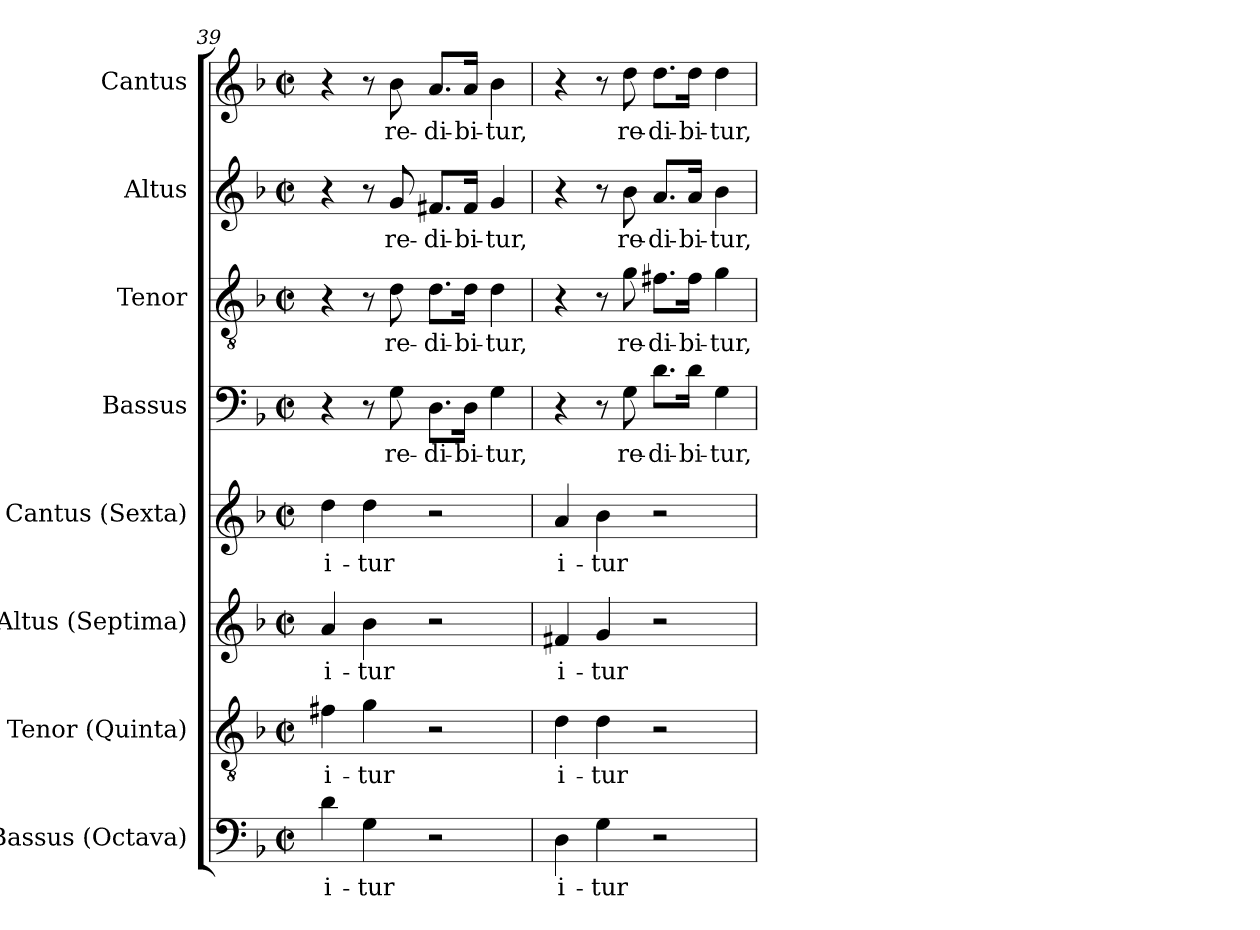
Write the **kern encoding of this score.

**kern	**text	**kern	**text	**kern	**text	**kern	**text	**kern	**text	**kern	**text	**kern	**text	**kern	**text
*part8	*part8	*part7	*part7	*part6	*part6	*part5	*part5	*part4	*part4	*part3	*part3	*part2	*part2	*part1	*part1
*staff8	*staff8	*staff7	*staff7	*staff6	*staff6	*staff5	*staff5	*staff4	*staff4	*staff3	*staff3	*staff2	*staff2	*staff1	*staff1
*I"Bassus (Octava)	*	*I"Tenor (Quinta)	*	*I"Altus (Septima)	*	*I"Cantus (Sexta)	*	*I"Bassus	*	*I"Tenor	*	*I"Altus	*	*I"Cantus	*
*I'B.	*	*I'T.	*	*I'A.	*	*I'S.	*	*I'B.	*	*I'T.	*	*I'A.	*	*I'S.	*
!!LO:LB:g=z
*clefF4	*	*clefGv2	*	*clefG2	*	*clefG2	*	*clefF4	*	*clefGv2	*	*clefG2	*	*clefG2	*
*	*	*ITrd7c12	*	*	*	*	*	*	*	*ITrd7c12	*	*	*	*	*
*k[b-]	*	*k[b-]	*	*k[b-]	*	*k[b-]	*	*k[b-]	*	*k[b-]	*	*k[b-]	*	*k[b-]	*
*F:	*	*F:	*	*F:	*	*F:	*	*F:	*	*F:	*	*F:	*	*F:	*
*M2/2	*	*M2/2	*	*M2/2	*	*M2/2	*	*M2/2	*	*M2/2	*	*M2/2	*	*M2/2	*
*met(c|)	*	*met(c|)	*	*met(c|)	*	*met(c|)	*	*met(c|)	*	*met(c|)	*	*met(c|)	*	*met(c|)	*
=39	=39	=39	=39	=39	=39	=39	=39	=39	=39	=39	=39	=39	=39	=39	=39
!	!LO:LY:b:color=#000000	!	!	!	!	!	!	!	!	!	!	!	!	!	!
!	!	!	!LO:LY:b:color=#000000	!	!	!	!	!	!	!	!	!	!	!	!
!	!	!	!	!	!LO:LY:b:color=#000000	!	!	!	!	!	!	!	!	!	!
!	!	!	!	!	!	!	!LO:LY:b:color=#000000	!	!	!	!	!	!	!	!
4di\	i-	4F#Xi\	i-	4ai/	i-	4ddi\	i-	4r	.	4r	.	4r	.	4r	.
!	!LO:LY:b:color=#000000	!	!	!	!	!	!	!	!	!	!	!	!	!	!
!	!	!	!LO:LY:b:color=#000000	!	!	!	!	!	!	!	!	!	!	!	!
!	!	!	!	!	!LO:LY:b:color=#000000	!	!	!	!	!	!	!	!	!	!
!	!	!	!	!	!	!	!LO:LY:b:color=#000000	!	!	!	!	!	!	!	!
4Gi\	-tur	4Gi\	-tur	4b-i\	-tur	4ddi\	-tur	8r	.	8r	.	8r	.	8r	.
!	!	!	!	!	!	!	!	!	!LO:LY:b:color=#000000	!	!	!	!	!	!
!	!	!	!	!	!	!	!	!	!	!	!LO:LY:b:color=#000000	!	!	!	!
!	!	!	!	!	!	!	!	!	!	!	!	!	!LO:LY:b:color=#000000	!	!
!	!	!	!	!	!	!	!	!	!	!	!	!	!	!	!LO:LY:b:color=#000000
.	.	.	.	.	.	.	.	8Gi\	re-	8Di\	re-	8gi/	re-	8b-i\	re-
!	!	!	!	!	!	!	!	!	!LO:LY:b:color=#000000	!	!	!	!	!	!
!	!	!	!	!	!	!	!	!	!	!	!LO:LY:b:color=#000000	!	!	!	!
!	!	!	!	!	!	!	!	!	!	!	!	!	!LO:LY:b:color=#000000	!	!
!	!	!	!	!	!	!	!	!	!	!	!	!	!	!	!LO:LY:b:color=#000000
2r	.	2r	.	2r	.	2r	.	8.Di\L	-di-	8.Di\L	-di-	8.f#Xi/L	-di-	8.ai/L	-di-
!	!	!	!	!	!	!	!	!	!LO:LY:b:color=#000000	!	!	!	!	!	!
!	!	!	!	!	!	!	!	!	!	!	!LO:LY:b:color=#000000	!	!	!	!
!	!	!	!	!	!	!	!	!	!	!	!	!	!LO:LY:b:color=#000000	!	!
!	!	!	!	!	!	!	!	!	!	!	!	!	!	!	!LO:LY:b:color=#000000
.	.	.	.	.	.	.	.	16Di\Jk	-bi-	16Di\Jk	-bi-	16f#i/Jk	-bi-	16ai/Jk	-bi-
!	!	!	!	!	!	!	!	!	!LO:LY:b:color=#000000	!	!	!	!	!	!
!	!	!	!	!	!	!	!	!	!	!	!LO:LY:b:color=#000000	!	!	!	!
!	!	!	!	!	!	!	!	!	!	!	!	!	!LO:LY:b:color=#000000	!	!
!	!	!	!	!	!	!	!	!	!	!	!	!	!	!	!LO:LY:b:color=#000000
.	.	.	.	.	.	.	.	4Gi\	-tur,	4Di\	-tur,	4gi/	-tur,	4b-i\	-tur,
=40	=40	=40	=40	=40	=40	=40	=40	=40	=40	=40	=40	=40	=40	=40	=40
!	!LO:LY:b:color=#000000	!	!	!	!	!	!	!	!	!	!	!	!	!	!
!	!	!	!LO:LY:b:color=#000000	!	!	!	!	!	!	!	!	!	!	!	!
!	!	!	!	!	!LO:LY:b:color=#000000	!	!	!	!	!	!	!	!	!	!
!	!	!	!	!	!	!	!LO:LY:b:color=#000000	!	!	!	!	!	!	!	!
4Di\	i-	4Di\	i-	4f#Xi/	i-	4ai/	i-	4r	.	4r	.	4r	.	4r	.
!	!LO:LY:b:color=#000000	!	!	!	!	!	!	!	!	!	!	!	!	!	!
!	!	!	!LO:LY:b:color=#000000	!	!	!	!	!	!	!	!	!	!	!	!
!	!	!	!	!	!LO:LY:b:color=#000000	!	!	!	!	!	!	!	!	!	!
!	!	!	!	!	!	!	!LO:LY:b:color=#000000	!	!	!	!	!	!	!	!
4Gi\	-tur	4Di\	-tur	4gi/	-tur	4b-i\	-tur	8r	.	8r	.	8r	.	8r	.
!	!	!	!	!	!	!	!	!	!LO:LY:b:color=#000000	!	!	!	!	!	!
!	!	!	!	!	!	!	!	!	!	!	!LO:LY:b:color=#000000	!	!	!	!
!	!	!	!	!	!	!	!	!	!	!	!	!	!LO:LY:b:color=#000000	!	!
!	!	!	!	!	!	!	!	!	!	!	!	!	!	!	!LO:LY:b:color=#000000
.	.	.	.	.	.	.	.	8Gi\	re-	8Gi\	re-	8b-i\	re-	8ddi\	re-
!	!	!	!	!	!	!	!	!	!LO:LY:b:color=#000000	!	!	!	!	!	!
!	!	!	!	!	!	!	!	!	!	!	!LO:LY:b:color=#000000	!	!	!	!
!	!	!	!	!	!	!	!	!	!	!	!	!	!LO:LY:b:color=#000000	!	!
!	!	!	!	!	!	!	!	!	!	!	!	!	!	!	!LO:LY:b:color=#000000
2r	.	2r	.	2r	.	2r	.	8.di\L	-di-	8.F#Xi\L	-di-	8.ai/L	-di-	8.ddi\L	-di-
!	!	!	!	!	!	!	!	!	!LO:LY:b:color=#000000	!	!	!	!	!	!
!	!	!	!	!	!	!	!	!	!	!	!LO:LY:b:color=#000000	!	!	!	!
!	!	!	!	!	!	!	!	!	!	!	!	!	!LO:LY:b:color=#000000	!	!
!	!	!	!	!	!	!	!	!	!	!	!	!	!	!	!LO:LY:b:color=#000000
.	.	.	.	.	.	.	.	16di\Jk	-bi-	16F#i\Jk	-bi-	16ai/Jk	-bi-	16ddi\Jk	-bi-
!	!	!	!	!	!	!	!	!	!LO:LY:b:color=#000000	!	!	!	!	!	!
!	!	!	!	!	!	!	!	!	!	!	!LO:LY:b:color=#000000	!	!	!	!
!	!	!	!	!	!	!	!	!	!	!	!	!	!LO:LY:b:color=#000000	!	!
!	!	!	!	!	!	!	!	!	!	!	!	!	!	!	!LO:LY:b:color=#000000
.	.	.	.	.	.	.	.	4Gi\	-tur,	4Gi\	-tur,	4b-i\	-tur,	4ddi\	-tur,
=	=	=	=	=	=	=	=	=	=	=	=	=	=	=	=
*-	*-	*-	*-	*-	*-	*-	*-	*-	*-	*-	*-	*-	*-	*-	*-
